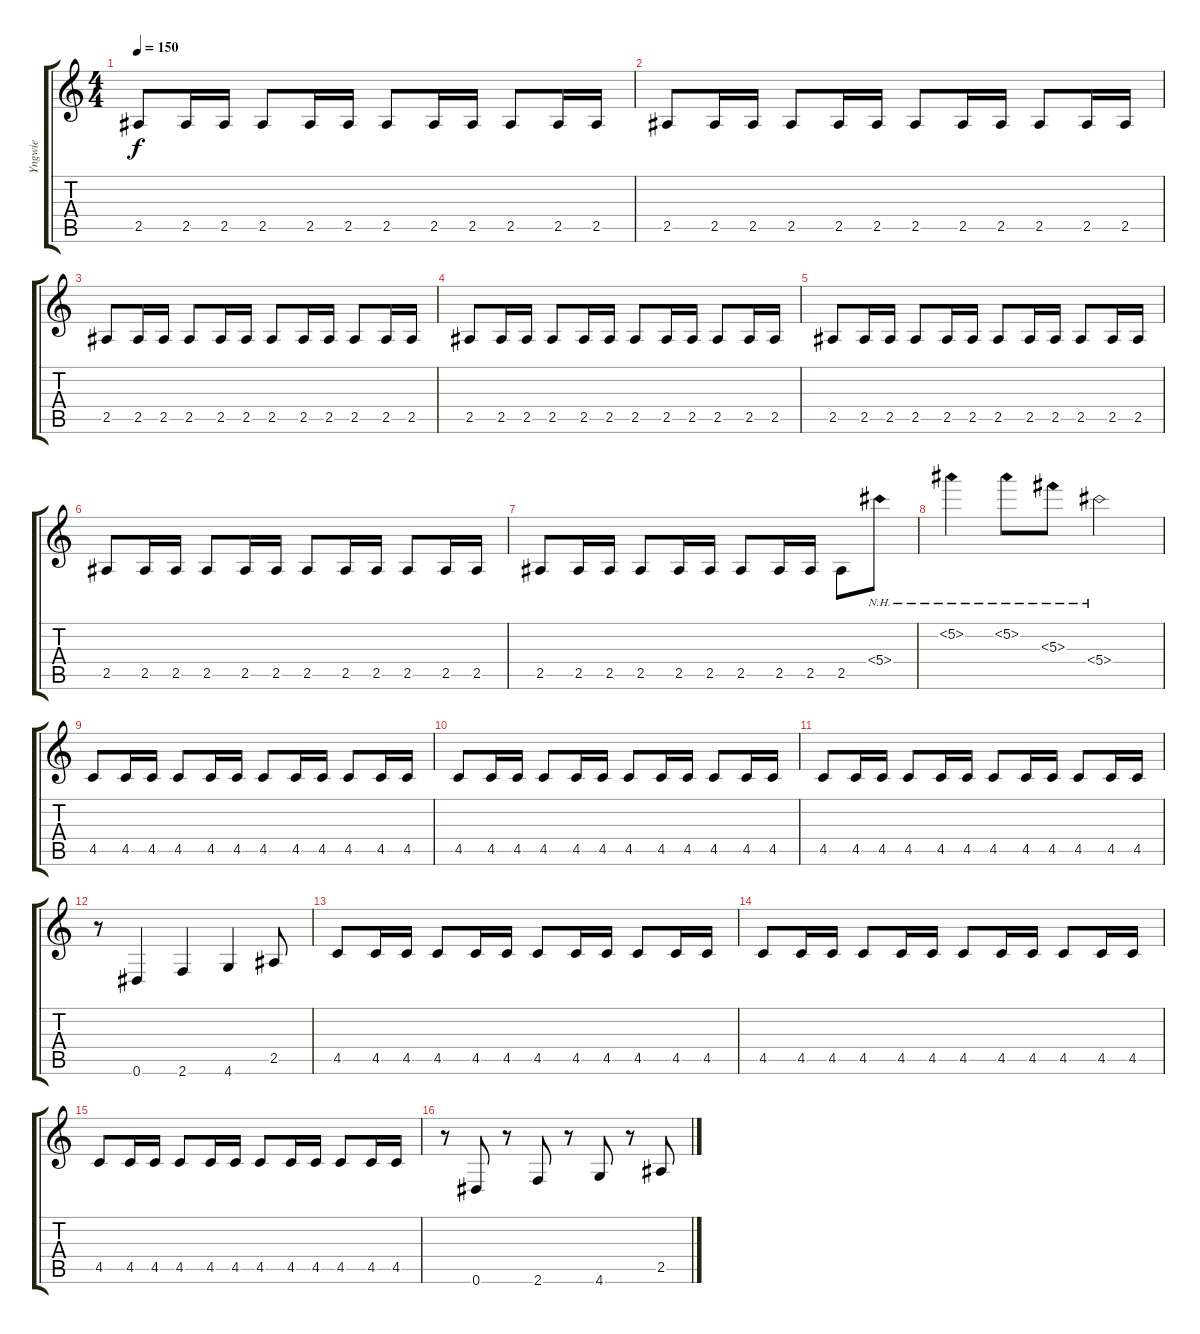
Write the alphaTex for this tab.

\track ("Yngwie" "Yngwie") {instrument distortionguitar}
\staff {score tabs}
\tuning (Eb4 Bb3 Gb3 Db3 Ab2 Eb2) {hide}
\ts (4 4)
\tempo 150
\clef g2
\ks c
2.5.8{dy f} 2.5.16 2.5.16 2.5.8 2.5.16 2.5.16 2.5.8 2.5.16 2.5.16 2.5.8 2.5.16 2.5.16 |
2.5.8 2.5.16 2.5.16 2.5.8 2.5.16 2.5.16 2.5.8 2.5.16 2.5.16 2.5.8 2.5.16 2.5.16 |
2.5.8 2.5.16 2.5.16 2.5.8 2.5.16 2.5.16 2.5.8 2.5.16 2.5.16 2.5.8 2.5.16 2.5.16 |
2.5.8 2.5.16 2.5.16 2.5.8 2.5.16 2.5.16 2.5.8 2.5.16 2.5.16 2.5.8 2.5.16 2.5.16 |
2.5.8 2.5.16 2.5.16 2.5.8 2.5.16 2.5.16 2.5.8 2.5.16 2.5.16 2.5.8 2.5.16 2.5.16 |
2.5.8 2.5.16 2.5.16 2.5.8 2.5.16 2.5.16 2.5.8 2.5.16 2.5.16 2.5.8 2.5.16 2.5.16 |
2.5.8 2.5.16 2.5.16 2.5.8 2.5.16 2.5.16 2.5.8 2.5.16 2.5.16 2.5.8 5.4{nh}.8 |
5.2{nh}.4 5.2{nh}.8 5.3{nh}.8 5.4{nh}.2 |
4.5.8 4.5.16 4.5.16 4.5.8 4.5.16 4.5.16 4.5.8 4.5.16 4.5.16 4.5.8 4.5.16 4.5.16 |
4.5.8 4.5.16 4.5.16 4.5.8 4.5.16 4.5.16 4.5.8 4.5.16 4.5.16 4.5.8 4.5.16 4.5.16 |
4.5.8 4.5.16 4.5.16 4.5.8 4.5.16 4.5.16 4.5.8 4.5.16 4.5.16 4.5.8 4.5.16 4.5.16 |
r.8 0.6.4 2.6.4 4.6.4 2.5.8 |
4.5.8 4.5.16 4.5.16 4.5.8 4.5.16 4.5.16 4.5.8 4.5.16 4.5.16 4.5.8 4.5.16 4.5.16 |
4.5.8 4.5.16 4.5.16 4.5.8 4.5.16 4.5.16 4.5.8 4.5.16 4.5.16 4.5.8 4.5.16 4.5.16 |
4.5.8 4.5.16 4.5.16 4.5.8 4.5.16 4.5.16 4.5.8 4.5.16 4.5.16 4.5.8 4.5.16 4.5.16 |
r.8 0.6.8 r.8 2.6.8 r.8 4.6.8 r.8 2.5.8
